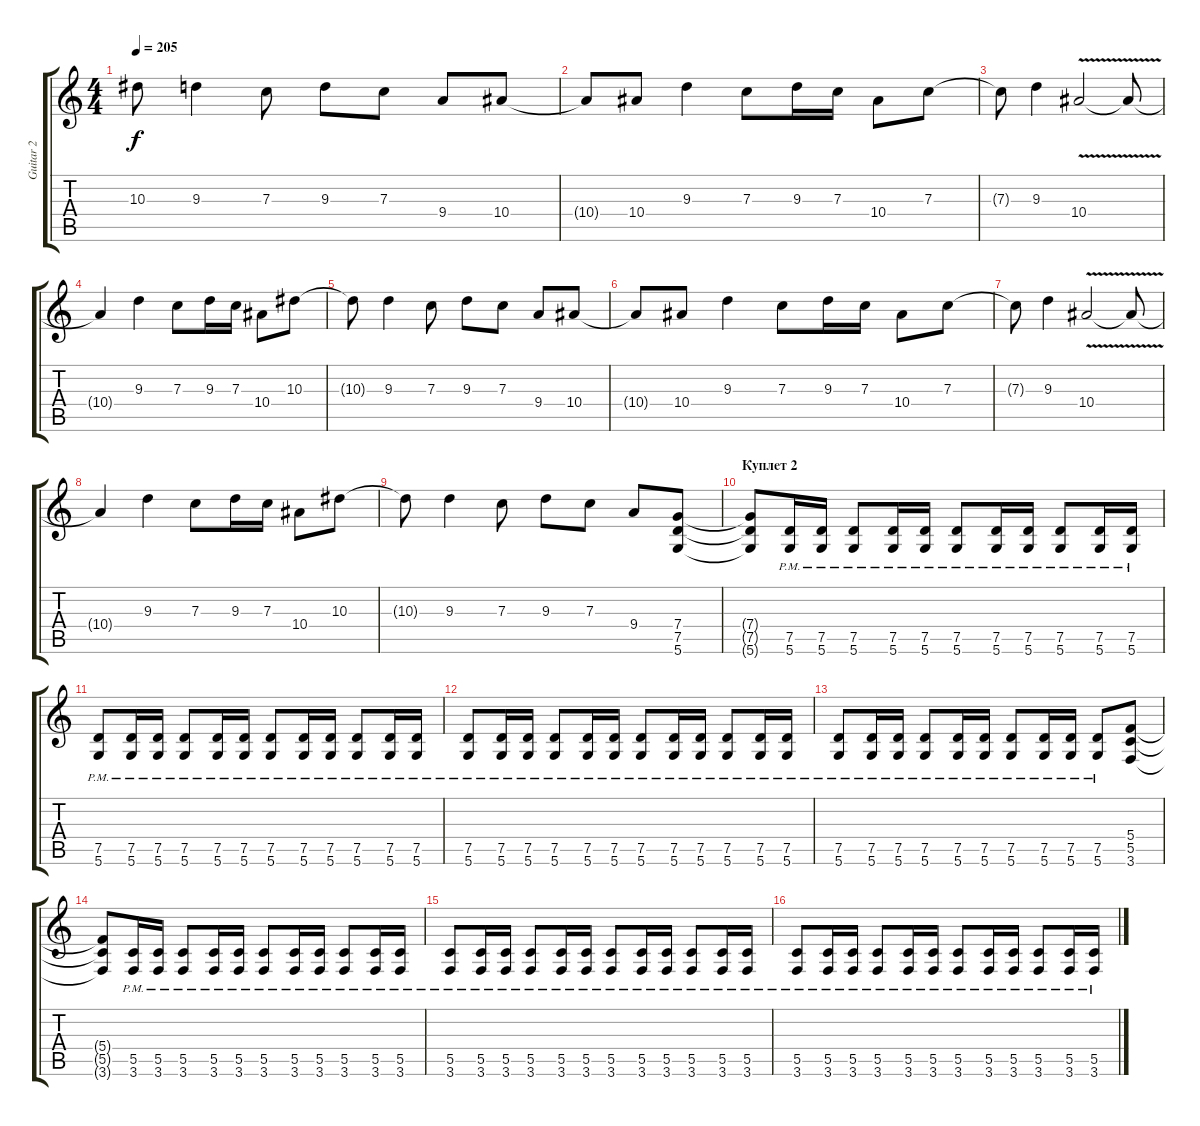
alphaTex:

\track ("Guitar 2" "Guitar 2") {instrument overdrivenguitar}
\staff {score tabs}
\tuning (D4 A3 F3 C3 G2 D2) {hide}
\ts (4 4)
\tempo 205
\clef g2
\ks c
10.3{t}.8{dy f} 9.3.4 7.3.8 9.3.8 7.3.8 9.4.8 10.4.8 |
10.4{t}.8 10.4.8 9.3.4 7.3.8 9.3.16 7.3.16 10.4.8 7.3.8 |
7.3{t}.8 9.3.4 10.4{v}.2 10.4{t}.8 |
10.4{t}.4 9.3.4 7.3.8 9.3.16 7.3.16 10.4.8 10.3.8 |
10.3{t}.8 9.3.4 7.3.8 9.3.8 7.3.8 9.4.8 10.4.8 |
10.4{t}.8 10.4.8 9.3.4 7.3.8 9.3.16 7.3.16 10.4.8 7.3.8 |
7.3{t}.8 9.3.4 10.4{v}.2 10.4{t}.8 |
10.4{t}.4 9.3.4 7.3.8 9.3.16 7.3.16 10.4.8 10.3.8 |
10.3{t}.8 9.3.4 7.3.8 9.3.8 7.3.8 9.4.8 (7.4 7.5 5.6).8 |
\section ("" "Куплет 2")
(7.4{t} 7.5{t} 5.6{t}).8 (7.5{pm} 5.6{pm}).16 (7.5{pm} 5.6{pm}).16 (7.5{pm} 5.6{pm}).8 (7.5{pm} 5.6{pm}).16 (7.5{pm} 5.6{pm}).16 (7.5{pm} 5.6{pm}).8 (7.5{pm} 5.6{pm}).16 (7.5{pm} 5.6{pm}).16 (7.5{pm} 5.6{pm}).8 (7.5{pm} 5.6{pm}).16 (7.5{pm} 5.6{pm}).16 |
(7.5{pm} 5.6{pm}).8 (7.5{pm} 5.6{pm}).16 (7.5{pm} 5.6{pm}).16 (7.5{pm} 5.6{pm}).8 (7.5{pm} 5.6{pm}).16 (7.5{pm} 5.6{pm}).16 (7.5{pm} 5.6{pm}).8 (7.5{pm} 5.6{pm}).16 (7.5{pm} 5.6{pm}).16 (7.5{pm} 5.6{pm}).8 (7.5{pm} 5.6{pm}).16 (7.5{pm} 5.6{pm}).16 |
(7.5{pm} 5.6{pm}).8 (7.5{pm} 5.6{pm}).16 (7.5{pm} 5.6{pm}).16 (7.5{pm} 5.6{pm}).8 (7.5{pm} 5.6{pm}).16 (7.5{pm} 5.6{pm}).16 (7.5{pm} 5.6{pm}).8 (7.5{pm} 5.6{pm}).16 (7.5{pm} 5.6{pm}).16 (7.5{pm} 5.6{pm}).8 (7.5{pm} 5.6{pm}).16 (7.5{pm} 5.6{pm}).16 |
(7.5{pm} 5.6{pm}).8 (7.5{pm} 5.6{pm}).16 (7.5{pm} 5.6{pm}).16 (7.5{pm} 5.6{pm}).8 (7.5{pm} 5.6{pm}).16 (7.5{pm} 5.6{pm}).16 (7.5{pm} 5.6{pm}).8 (7.5{pm} 5.6{pm}).16 (7.5{pm} 5.6{pm}).16 (7.5{pm} 5.6{pm}).8 (5.4 5.5 3.6).8 |
(5.4{t} 5.5{t} 3.6{t}).8 (5.5{pm} 3.6{pm}).16 (5.5{pm} 3.6{pm}).16 (5.5{pm} 3.6{pm}).8 (5.5{pm} 3.6{pm}).16 (5.5{pm} 3.6{pm}).16 (5.5{pm} 3.6{pm}).8 (5.5{pm} 3.6{pm}).16 (5.5{pm} 3.6{pm}).16 (5.5{pm} 3.6{pm}).8 (5.5{pm} 3.6{pm}).16 (5.5{pm} 3.6{pm}).16 |
(5.5{pm} 3.6{pm}).8 (5.5{pm} 3.6{pm}).16 (5.5{pm} 3.6{pm}).16 (5.5{pm} 3.6{pm}).8 (5.5{pm} 3.6{pm}).16 (5.5{pm} 3.6{pm}).16 (5.5{pm} 3.6{pm}).8 (5.5{pm} 3.6{pm}).16 (5.5{pm} 3.6{pm}).16 (5.5{pm} 3.6{pm}).8 (5.5{pm} 3.6{pm}).16 (5.5{pm} 3.6{pm}).16 |
(5.5{pm} 3.6{pm}).8 (5.5{pm} 3.6{pm}).16 (5.5{pm} 3.6{pm}).16 (5.5{pm} 3.6{pm}).8 (5.5{pm} 3.6{pm}).16 (5.5{pm} 3.6{pm}).16 (5.5{pm} 3.6{pm}).8 (5.5{pm} 3.6{pm}).16 (5.5{pm} 3.6{pm}).16 (5.5{pm} 3.6{pm}).8 (5.5{pm} 3.6{pm}).16 (5.5{pm} 3.6{pm}).16
